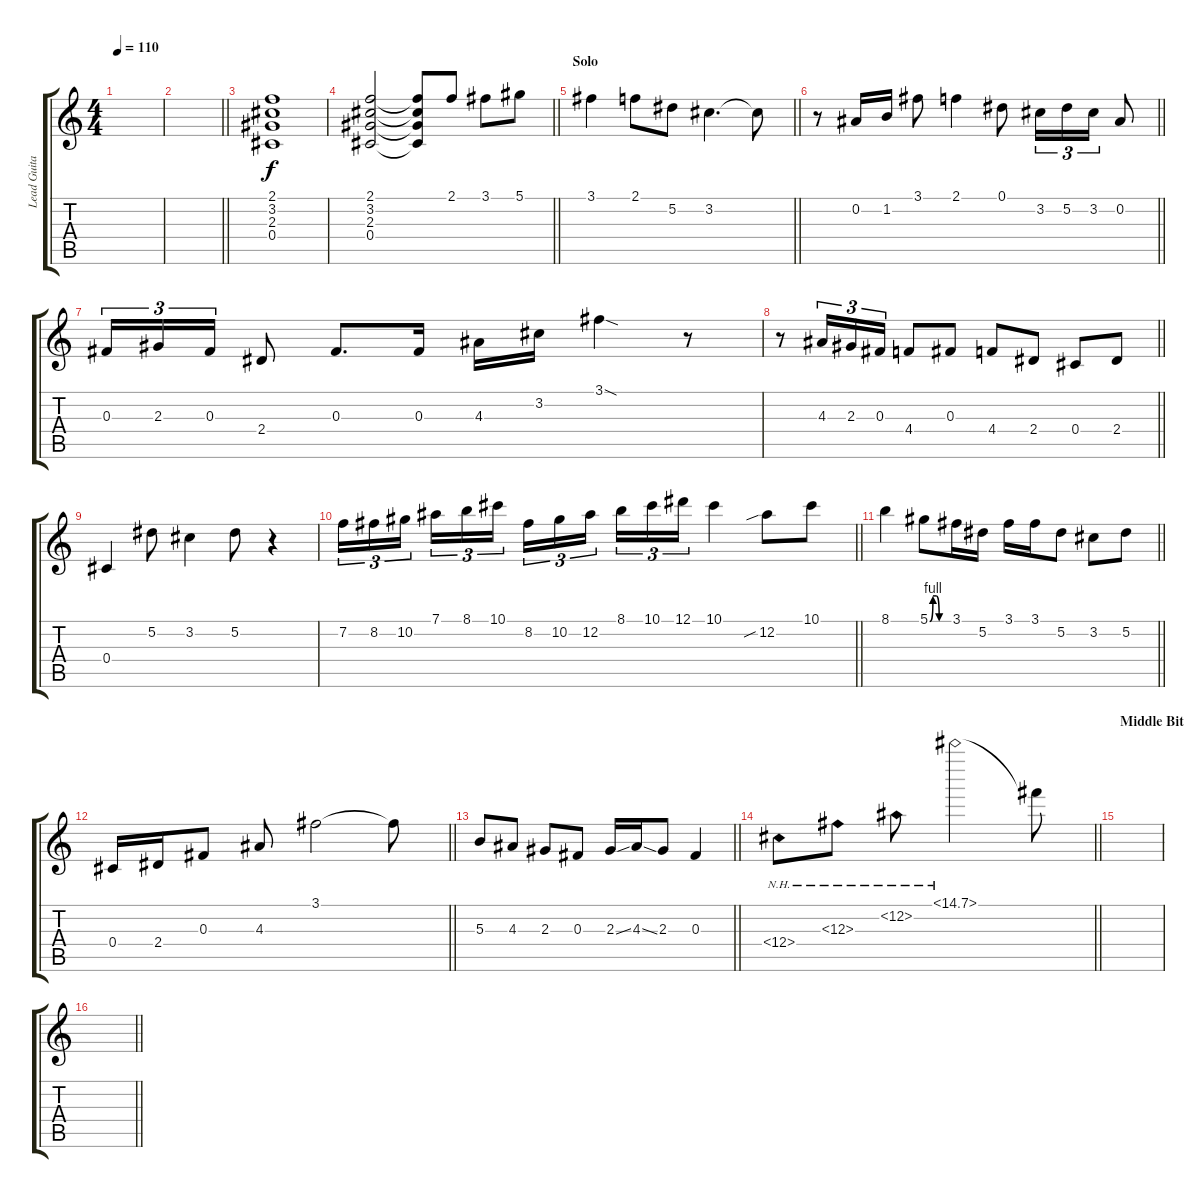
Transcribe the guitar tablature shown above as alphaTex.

\track ("Lead Guitar" "Lead Guita") {instrument acousticguitarsteel}
\staff {score tabs}
\tuning (Eb4 Bb3 Gb3 Db3 Ab2 Eb2) {hide}
\ts (4 4)
\tempo 110
\clef g2
\ks c
|
\barLineRight lightlight
|
(2.1 3.2 2.3 0.4).1 |
\barLineRight lightlight
(2.1 3.2 2.3 0.4).2 (2.1{t} 3.2{t} 2.3{t} 0.4{t}).8 2.1.8 3.1.8 5.1.8 |
\section ("" "Solo")
\barLineRight lightlight
3.1.4 2.1.8 5.2.8 3.2.4{d} 3.2{t}.8 |
\barLineRight lightlight
r.8 0.2.16 1.2.16 3.1.8 2.1.4 0.1.8 3.2.16{tu (3 2)} 5.2.16{tu (3 2)} 3.2.16{tu (3 2)} 0.2.8 |
0.3.16{tu (3 2)} 2.3.16{tu (3 2)} 0.3.16{tu (3 2)} 2.4.8 0.3.8{d} 0.3.16 4.3.16 3.2.16 3.1{sod}.4 r.8 |
\barLineRight lightlight
r.8 4.3.16{tu (3 2)} 2.3.16{tu (3 2)} 0.3.16{tu (3 2)} 4.4.8 0.3.8 4.4.8 2.4.8 0.4.8 2.4.8 |
0.4.4 5.2.8 3.2.4 5.2.8 r.4 |
\barLineRight lightlight
7.2.16{tu (3 2)} 8.2.16{tu (3 2)} 10.2.16{tu (3 2) beam splitsecondary} 7.1.16{tu (3 2)} 8.1.16{tu (3 2)} 10.1.16{tu (3 2)} 8.2.16{tu (3 2)} 10.2.16{tu (3 2)} 12.2.16{tu (3 2) beam splitsecondary} 8.1.16{tu (3 2)} 10.1.16{tu (3 2)} 12.1.16{tu (3 2)} 10.1.4 12.2{sib}.8 10.1.8 |
\barLineRight lightlight
8.1.4 5.1{be (custom 0 0 10 4 20 4 30 0 60 0)}.8 3.1.16 5.2.16 3.1.16 3.1.16 5.2.8 3.2.8 5.2.8 |
\barLineRight lightlight
0.4.16 2.4.16 0.3.8 4.3.8 3.1.2 3.1{t}.8 |
\barLineRight lightlight
5.3.8 4.3.8 2.3.8 0.3.8 2.3{ss}.16 4.3{ss}.16 2.3.8 0.3.4 |
\barLineRight lightlight
12.4{nh}.8 12.3{nh}.8 12.2{nh}.8 15.1{nh}.2 15.1{t}.8 |
\section ("" "Middle Bit")
|
\barLineRight lightlight
